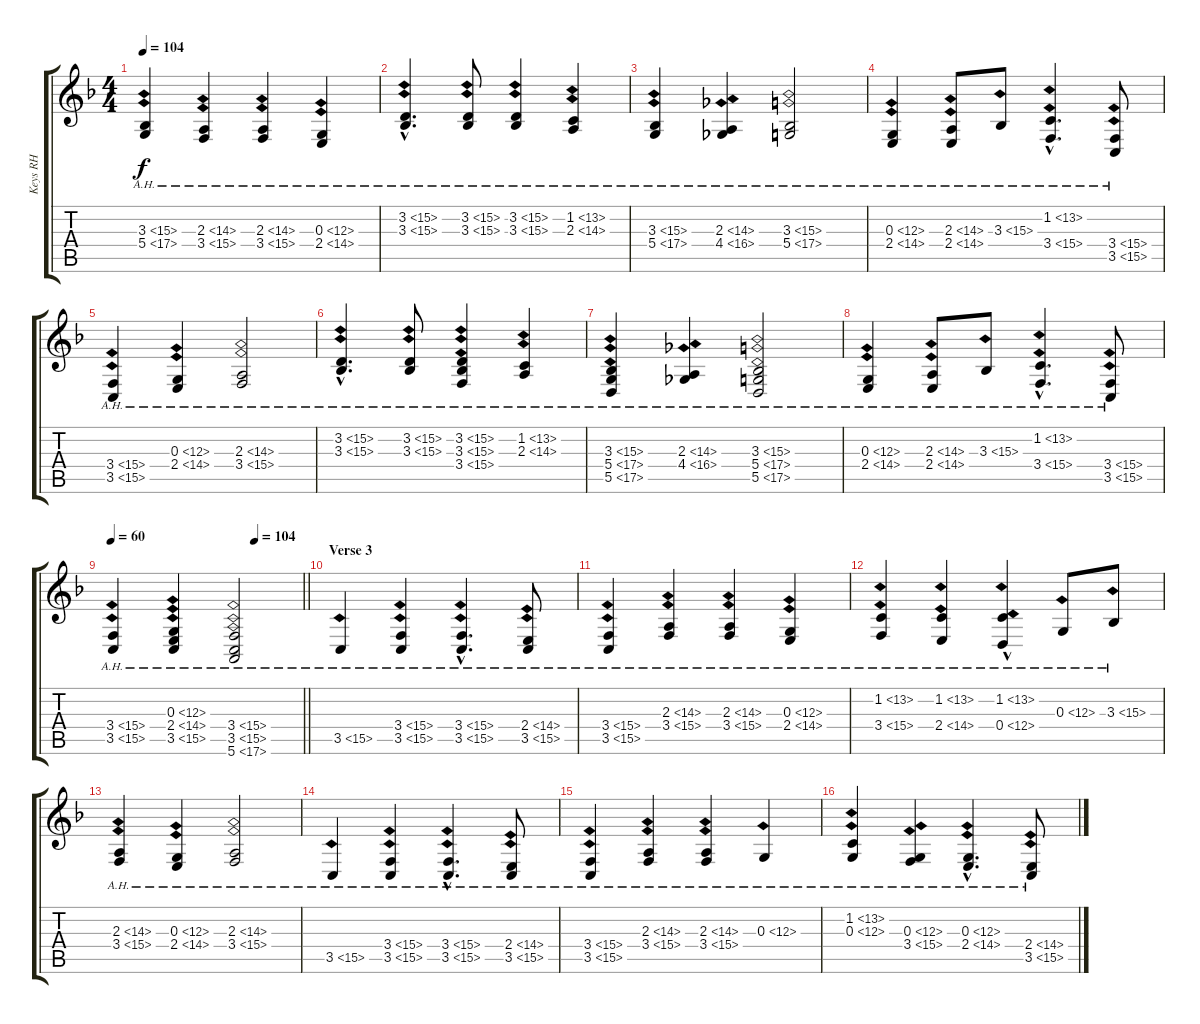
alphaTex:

\track ("Keys RH" "Keys RH") {instrument lead2sawtooth}
\staff {score tabs}
\tuning (E4 B3 G3 D3 A2 E2) {hide}
\ts (4 4)
\tempo 104
\clef g2
\ks f
(3.3{ah 12} 5.4{ah 12}).4{dy f} (2.3{ah 12} 3.4{ah 12}).4 (2.3{ah 12} 3.4{ah 12}).4 (0.3{ah 12} 2.4{ah 12}).4 |
(3.2{ah 12 hac} 3.3{ah 12 hac}).4{d} (3.2{ah 12} 3.3{ah 12}).8 (3.2{ah 12} 3.3{ah 12}).4 (1.2{ah 12} 2.3{ah 12}).4 |
(3.3{ah 12} 5.4{ah 12}).4 (2.3{ah 12} 4.4{ah 12}).4 (3.3{ah 12} 5.4{ah 12}).2 |
(0.3{ah 12} 2.4{ah 12}).4 (2.3{ah 12} 2.4{ah 12}).8 3.3{ah 12}.8 (1.2{ah 12 hac} 3.4{ah 12 hac}).4{d} (3.4{ah 12} 3.5{ah 12}).8 |
(3.4{ah 12} 3.5{ah 12}).4 (0.3{ah 12} 2.4{ah 12}).4 (2.3{ah 12} 3.4{ah 12}).2 |
(3.2{ah 12 hac} 3.3{ah 12 hac}).4{d} (3.2{ah 12} 3.3{ah 12}).8 (3.2{ah 12} 3.3{ah 12} 3.4{ah 12}).4 (1.2{ah 12} 2.3{ah 12}).4 |
(3.3{ah 12} 5.4{ah 12} 5.5{ah 12}).4 (2.3{ah 12} 4.4{ah 12}).4 (3.3{ah 12} 5.4{ah 12} 5.5{ah 12}).2 |
(0.3{ah 12} 2.4{ah 12}).4 (2.3{ah 12} 2.4{ah 12}).8 3.3{ah 12}.8 (1.2{ah 12 hac} 3.4{ah 12 hac}).4{d} (3.4{ah 12} 3.5{ah 12}).8 |
\tempo 60
\tempo (104 0.75)
\barLineRight lightlight
(3.4{ah 12} 3.5{ah 12}).4 (0.3{ah 12} 2.4{ah 12} 3.5{ah 12}).4 (3.4{ah 12} 3.5{ah 12} 5.6{ah 12}).2 |
\section ("" "Verse 3")
3.5{ah 12}.4{volume 11 instrument churchorgan} (3.4{ah 12} 3.5{ah 12}).4 (3.4{ah 12 hac} 3.5{ah 12 hac}).4{d} (2.4{ah 12} 3.5{ah 12}).8 |
(3.4{ah 12} 3.5{ah 12}).4 (2.3{ah 12} 3.4{ah 12}).4 (2.3{ah 12} 3.4{ah 12}).4 (0.3{ah 12} 2.4{ah 12}).4 |
(1.2{ah 12} 3.4{ah 12}).4 (1.2{ah 12} 2.4{ah 12}).4 (1.2{ah 12 hac} 0.4{ah 12}).4 0.3{ah 12}.8 3.3{ah 12}.8 |
(2.3{ah 12} 3.4{ah 12}).4 (0.3{ah 12} 2.4{ah 12}).4 (2.3{ah 12} 3.4{ah 12}).2 |
3.5{ah 12}.4 (3.4{ah 12} 3.5{ah 12}).4 (3.4{ah 12 hac} 3.5{ah 12 hac}).4{d} (2.4{ah 12} 3.5{ah 12}).8 |
(3.4{ah 12} 3.5{ah 12}).4 (2.3{ah 12} 3.4{ah 12}).4 (2.3{ah 12} 3.4{ah 12}).4 0.3{ah 12}.4 |
(1.2{ah 12} 0.3{ah 12}).4 (0.3{ah 12} 3.4{ah 12}).4 (0.3{ah 12 hac} 2.4{ah 12 hac}).4{d} (2.4{ah 12} 3.5{ah 12}).8
